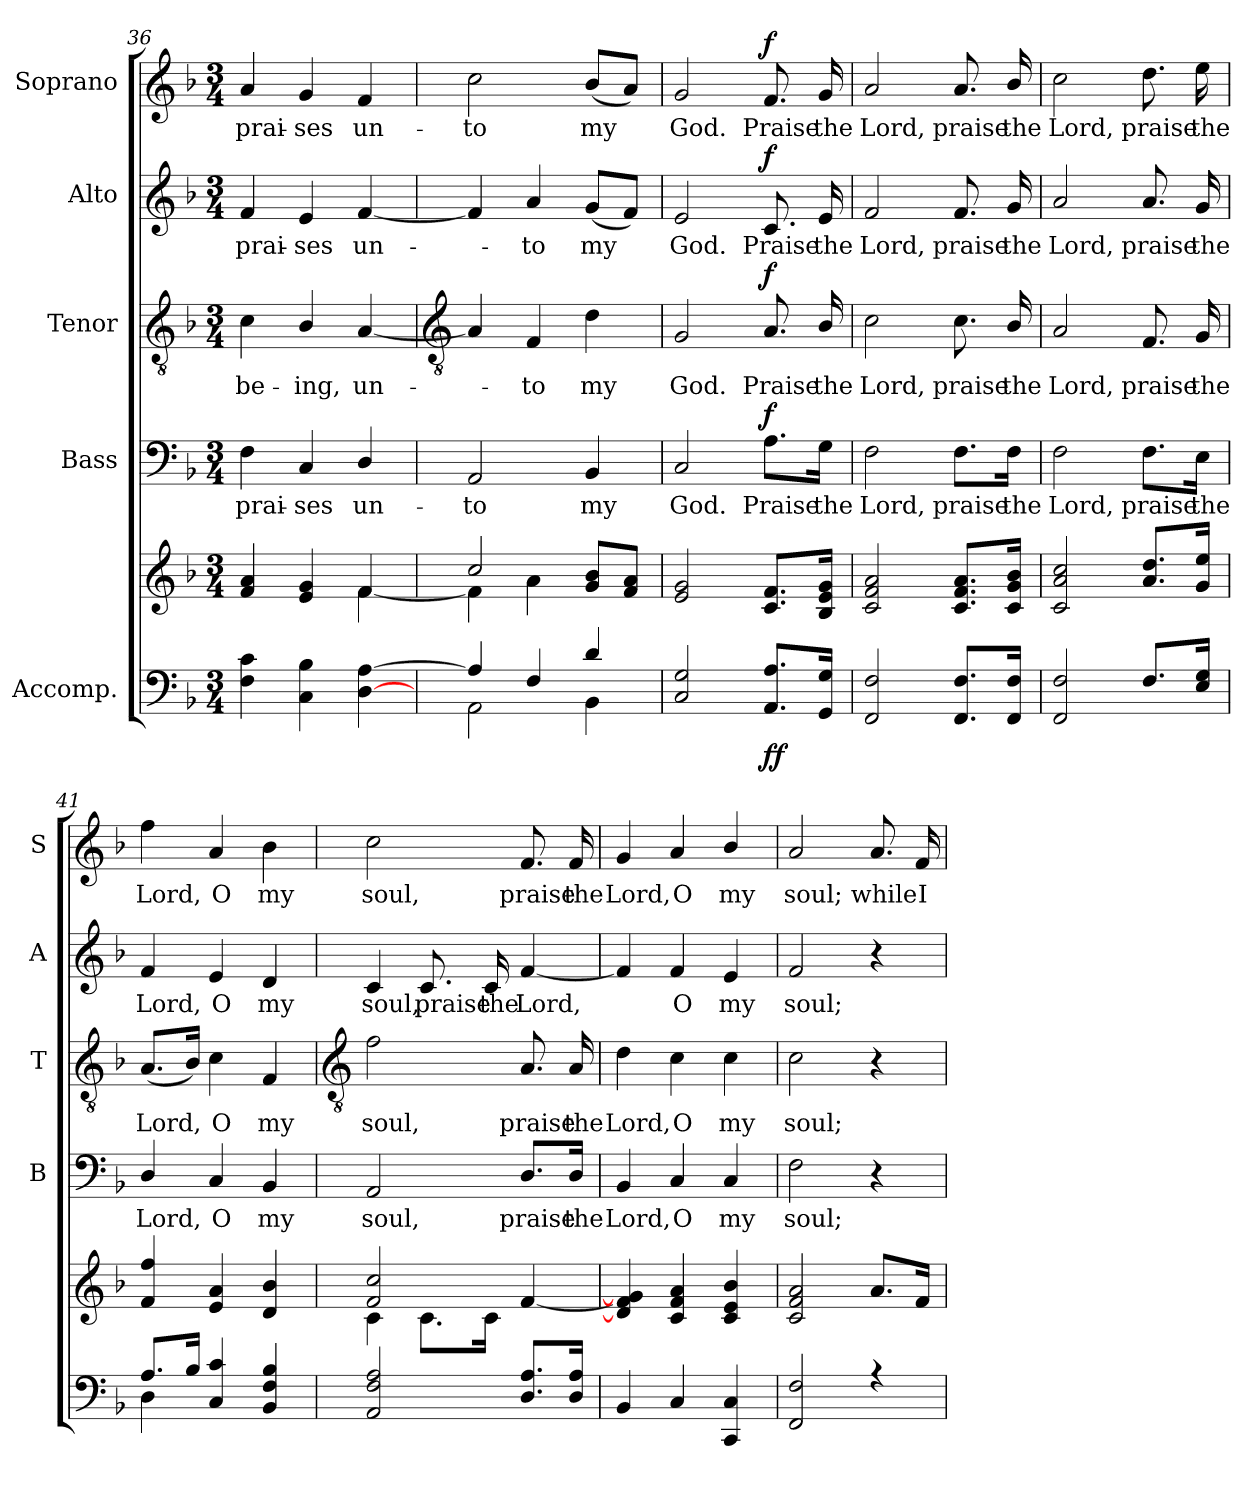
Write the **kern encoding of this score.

**kern	**kern	**dynam	**kern	**text	**dynam	**kern	**text	**dynam	**kern	**text	**dynam	**kern	**text	**dynam
*part5	*part5	*part5	*part4	*part4	*part4	*part3	*part3	*part3	*part2	*part2	*part2	*part1	*part1	*part1
*staff6	*staff5	*staff5/6	*staff4	*staff4	*staff4	*staff3	*staff3	*staff3	*staff2	*staff2	*staff2	*staff1	*staff1	*staff1
*I"Accomp.	*	*	*I"Bass	*	*	*I"Tenor	*	*	*I"Alto	*	*	*I"Soprano	*	*
*	*	*	*I'B	*	*	*I'T	*	*	*I'A	*	*	*I'S	*	*
*clefF4	*clefG2	*	*clefF4	*	*	*clefGv2	*	*	*clefG2	*	*	*clefG2	*	*
*k[b-]	*k[b-]	*	*k[b-]	*	*	*k[b-]	*	*	*k[b-]	*	*	*k[b-]	*	*
*F:	*F:	*	*F:	*	*	*F:	*	*	*F:	*	*	*F:	*	*
*M3/4	*M3/4	*	*M3/4	*	*	*M3/4	*	*	*M3/4	*	*	*M3/4	*	*
=36	=36	=36	=36	=36	=36	=36	=36	=36	=36	=36	=36	=36	=36	=36
*^	*	*	*	*	*	*	*	*	*	*	*	*	*	*
!	!LO:N:vis=1	!	!	!	!LO:LY:b	!	!	!LO:LY:b	!	!	!LO:LY:b	!	!	!LO:LY:b	!
*	*	*^	*	*	*	*	*	*	*	*	*	*	*	*	*
4F\ 4c\	2.ryy	4f/ 4a/	4ryy	.	4F	prai-	.	4c	be-	.	4f	prai-	.	4a	prai-	.
!	!	!	!	!	!	!LO:LY:b	!	!	!LO:LY:b	!	!	!LO:LY:b	!	!	!LO:LY:b	!
4C\ 4B-\	.	4e/ 4g/	4ryy	.	4C	-ses	.	4B-/	-ing,	.	4e	-ses	.	4g	-ses	.
!	!	!	!	!	!	!LO:LY:b	!	!	!LO:LY:b	!	!	!LO:LY:b	!	!	!LO:LY:b	!
[4D\ [4A\	.	4f/	[4f\	.	4D/	un-	.	[4A	un-	.	[4f	un-	.	4f	un-	.
!!LO:LB:g=z
=37	=37	=37	=37	=37	=37	=37	=37	=37	=37	=37	=37	=37	=37	=37	=37	=37
*	*	*	*	*	*	*	*	*clefGv2	*	*	*	*	*	*	*	*
!	!	!	!	!	!	!LO:LY:b	!	!	!	!	!	!	!	!	!LO:LY:b	!
4A/]	2AA\	2cc/	4f\]	.	2AA	-to	.	4A]	.	.	4f]	.	.	2cc	-to	.
!	!	!	!	!	!	!	!	!	!LO:LY:b	!	!	!LO:LY:b	!	!	!	!
4F/	.	.	4a\	.	.	.	.	4F	to	.	4a	to	.	.	.	.
!	!	!	!	!	!	!LO:LY:b	!	!	!LO:LY:b	!	!	!LO:LY:b	!	!	!LO:LY:b	!
4d/	4BB-\	8g/ 8b-/L	4ryy	.	4BB-	my	.	4d	my	.	(<8gL	my	.	(<8b-L	my	.
.	.	8f/ 8a/J	.	.	.	.	.	.	.	.	8fJ)	.	.	8aJ)	.	.
=38	=38	=38	=38	=38	=38	=38	=38	=38	=38	=38	=38	=38	=38	=38	=38	=38
!	!	!	!LO:N:vis=1	!	!	!LO:LY:b	!	!	!LO:LY:b	!	!	!LO:LY:b	!	!	!LO:LY:b	!
2C/ 2G/	2.ryy	2e/ 2g/	2.ryy	.	2C	God.	.	2G	God.	.	2e	God.	.	2g	God.	.
!	!	!	!	!LO:DY:b=2	!	!LO:LY:b	!	!	!LO:LY:b	!	!	!LO:LY:b	!	!	!LO:LY:b	!
!	!	!	!	!LO:DY:n=1:b	!	!	!LO:DY:b	!	!	!LO:DY:b	!	!	!LO:DY:b	!	!	!LO:DY:b
8.AA/ 8.A/L	.	8.c/ 8.f/L	.	f f	8.A\L	Praise	f	8.A	Praise	f	8.c	Praise	f	8.f	Praise	f
!	!	!	!	!	!	!LO:LY:b	!	!	!LO:LY:b	!	!	!LO:LY:b	!	!	!LO:LY:b	!
16GG/ 16G/J	.	16B-/ 16e/ 16g/J	.	.	16G\Jk	the	.	16B-/	the	.	16e	the	.	16g	the	.
=39	=39	=39	=39	=39	=39	=39	=39	=39	=39	=39	=39	=39	=39	=39	=39	=39
!	!LO:N:vis=1	!	!LO:N:vis=1	!	!	!LO:LY:b	!	!	!LO:LY:b	!	!	!LO:LY:b	!	!	!LO:LY:b	!
2FF/ 2F/	2.ryy	2c/ 2f/ 2a/	2.ryy	.	2F	Lord,	.	2c	Lord,	.	2f	Lord,	.	2a	Lord,	.
!	!	!	!	!	!	!LO:LY:b	!	!	!LO:LY:b	!	!	!LO:LY:b	!	!	!LO:LY:b	!
8.FF/ 8.F/L	.	8.c/ 8.f/ 8.a/L	.	.	8.F\L	praise	.	8.c	praise	.	8.f	praise	.	8.a	praise	.
!	!	!	!	!	!	!LO:LY:b	!	!	!LO:LY:b	!	!	!LO:LY:b	!	!	!LO:LY:b	!
16FF/ 16F/J	.	16c/ 16g/ 16b-/J	.	.	16F\Jk	the	.	16B-/	the	.	16g	the	.	16b-/	the	.
=40	=40	=40	=40	=40	=40	=40	=40	=40	=40	=40	=40	=40	=40	=40	=40	=40
!	!LO:N:vis=1	!	!LO:N:vis=1	!	!	!LO:LY:b	!	!	!LO:LY:b	!	!	!LO:LY:b	!	!	!LO:LY:b	!
2FF/ 2F/	2.ryy	2c/ 2a/ 2cc/	2.ryy	.	2F	Lord,	.	2A	Lord,	.	2a	Lord,	.	2cc	Lord,	.
!	!	!	!	!	!	!LO:LY:b	!	!	!LO:LY:b	!	!	!LO:LY:b	!	!	!LO:LY:b	!
8.F/L	.	8.a/ 8.dd/L	.	.	8.F\L	praise	.	8.F	praise	.	8.a	praise	.	8.dd	praise	.
!	!	!	!	!	!	!LO:LY:b	!	!	!LO:LY:b	!	!	!LO:LY:b	!	!	!LO:LY:b	!
16E/ 16G/J	.	16g/ 16ee/J	.	.	16E\Jk	the	.	16G	the	.	16g	the	.	16ee	the	.
=41	=41	=41	=41	=41	=41	=41	=41	=41	=41	=41	=41	=41	=41	=41	=41	=41
!	!	!	!LO:N:vis=1	!	!	!LO:LY:b	!	!	!LO:LY:b	!	!	!LO:LY:b	!	!	!LO:LY:b	!
8.A/L	4D\	4f/ 4ff/	2.ryy	.	4D/	Lord,	.	(<8.AL	Lord,	.	4f	Lord,	.	4ff	Lord,	.
16B-/J	.	.	.	.	.	.	.	16B-J)	.	.	.	.	.	.	.	.
!	!	!	!	!	!	!LO:LY:b	!	!	!LO:LY:b	!	!	!LO:LY:b	!	!	!LO:LY:b	!
4C/ 4c/	2ryy	4e/ 4a/	.	.	4C	O	.	4c	O	.	4e	O	.	4a	O	.
!	!	!	!	!	!	!LO:LY:b	!	!	!LO:LY:b	!	!	!LO:LY:b	!	!	!LO:LY:b	!
4BB-/ 4F/ 4B-/	.	4d/ 4b-/	.	.	4BB-	my	.	4F	my	.	4d	my	.	4b-	my	.
!!LO:LB:g=z
=42	=42	=42	=42	=42	=42	=42	=42	=42	=42	=42	=42	=42	=42	=42	=42	=42
*	*	*	*	*	*	*	*	*clefGv2	*	*	*	*	*	*	*	*
!	!LO:N:vis=1	!	!	!	!	!LO:LY:b	!	!	!LO:LY:b	!	!	!LO:LY:b	!	!	!LO:LY:b	!
2AA/ 2F/ 2A/	2.ryy	2f/ 2cc/	4c\	.	2AA	soul,	.	2f	soul,	.	4c	soul,	.	2cc	soul,	.
!	!	!	!	!	!	!	!	!	!	!	!	!LO:LY:b	!	!	!	!
.	.	.	8.c\L	.	.	.	.	.	.	.	8.c	praise	.	.	.	.
!	!	!	!	!	!	!	!	!	!	!	!	!LO:LY:b	!	!	!	!
.	.	.	16c\J	.	.	.	.	.	.	.	16c	the	.	.	.	.
!	!	!	!	!	!	!LO:LY:b	!	!	!LO:LY:b	!	!	!LO:LY:b	!	!	!LO:LY:b	!
8.D/ 8.A/L	.	[4f/	4ryy	.	8.D/L	praise	.	8.A	praise	.	[4f	Lord,	.	8.f	praise	.
!	!	!	!	!	!	!LO:LY:b	!	!	!LO:LY:b	!	!	!	!	!	!LO:LY:b	!
16D/ 16A/J	.	.	.	.	16D/Jk	the	.	16A	the	.	.	.	.	16f	the	.
=43	=43	=43	=43	=43	=43	=43	=43	=43	=43	=43	=43	=43	=43	=43	=43	=43
!	!LO:N:vis=1	!	!LO:N:vis=1	!	!	!LO:LY:b	!	!	!LO:LY:b	!	!	!	!	!	!LO:LY:b	!
4BB-/	2.ryy	4d/] 4f/] 4g/]	2.ryy	.	4BB-	Lord,	.	4d	Lord,	.	4f]	.	.	4g	Lord,	.
!	!	!	!	!	!	!LO:LY:b	!	!	!LO:LY:b	!	!	!LO:LY:b	!	!	!LO:LY:b	!
4C/	.	4c/ 4f/ 4a/	.	.	4C	O	.	4c	O	.	4f	O	.	4a	O	.
!	!	!	!	!	!	!LO:LY:b	!	!	!LO:LY:b	!	!	!LO:LY:b	!	!	!LO:LY:b	!
4CC/ 4C/	.	4c/ 4e/ 4b-/	.	.	4C	my	.	4c	my	.	4e	my	.	4b-/	my	.
=44	=44	=44	=44	=44	=44	=44	=44	=44	=44	=44	=44	=44	=44	=44	=44	=44
!	!LO:N:vis=1	!	!LO:N:vis=1	!	!	!LO:LY:b	!	!	!LO:LY:b	!	!	!LO:LY:b	!	!	!LO:LY:b	!
2FF/ 2F/	2.ryy	2c/ 2f/ 2a/	2.ryy	.	2F	soul;	.	2c	soul;	.	2f	soul;	.	2a	soul;	.
!	!	!	!	!	!	!	!	!	!	!	!	!	!	!	!LO:LY:b	!
4r	.	8.a/L	.	.	4r	.	.	4r	.	.	4r	.	.	8.a	while	.
!	!	!	!	!	!	!	!	!	!	!	!	!	!	!	!LO:LY:b	!
.	.	16f/J	.	.	.	.	.	.	.	.	.	.	.	16f	I	.
*v	*v	*	*	*	*	*	*	*	*	*	*	*	*	*	*	*
*	*v	*v	*	*	*	*	*	*	*	*	*	*	*	*	*
=	=	=	=	=	=	=	=	=	=	=	=	=	=	=
*-	*-	*-	*-	*-	*-	*-	*-	*-	*-	*-	*-	*-	*-	*-
